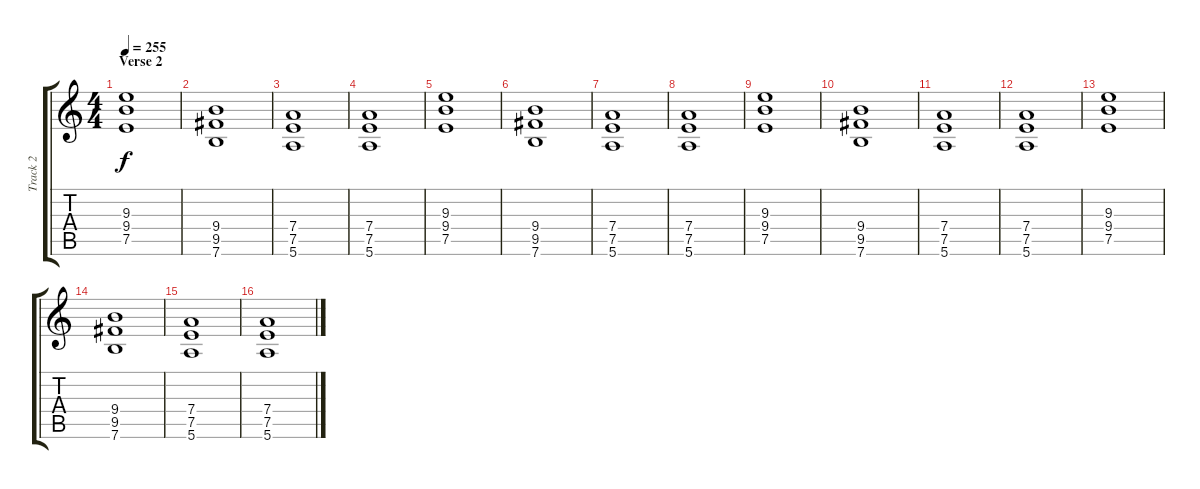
\track ("Track 2" "Track 2") {instrument overdrivenguitar}
\staff {score tabs}
\tuning (E4 B3 G3 D3 A2 E2) {hide}
\ts (4 4)
\section ("" "Verse 2")
\tempo 255
\clef g2
\ks c
(9.3 9.4 7.5).1{dy f} |
(9.4 9.5 7.6).1 |
(7.4 7.5 5.6).1 |
(7.4 7.5 5.6).1 |
(9.3 9.4 7.5).1 |
(9.4 9.5 7.6).1 |
(7.4 7.5 5.6).1 |
(7.4 7.5 5.6).1 |
(9.3 9.4 7.5).1 |
(9.4 9.5 7.6).1 |
(7.4 7.5 5.6).1 |
(7.4 7.5 5.6).1 |
(9.3 9.4 7.5).1 |
(9.4 9.5 7.6).1 |
(7.4 7.5 5.6).1 |
(7.4 7.5 5.6).1
